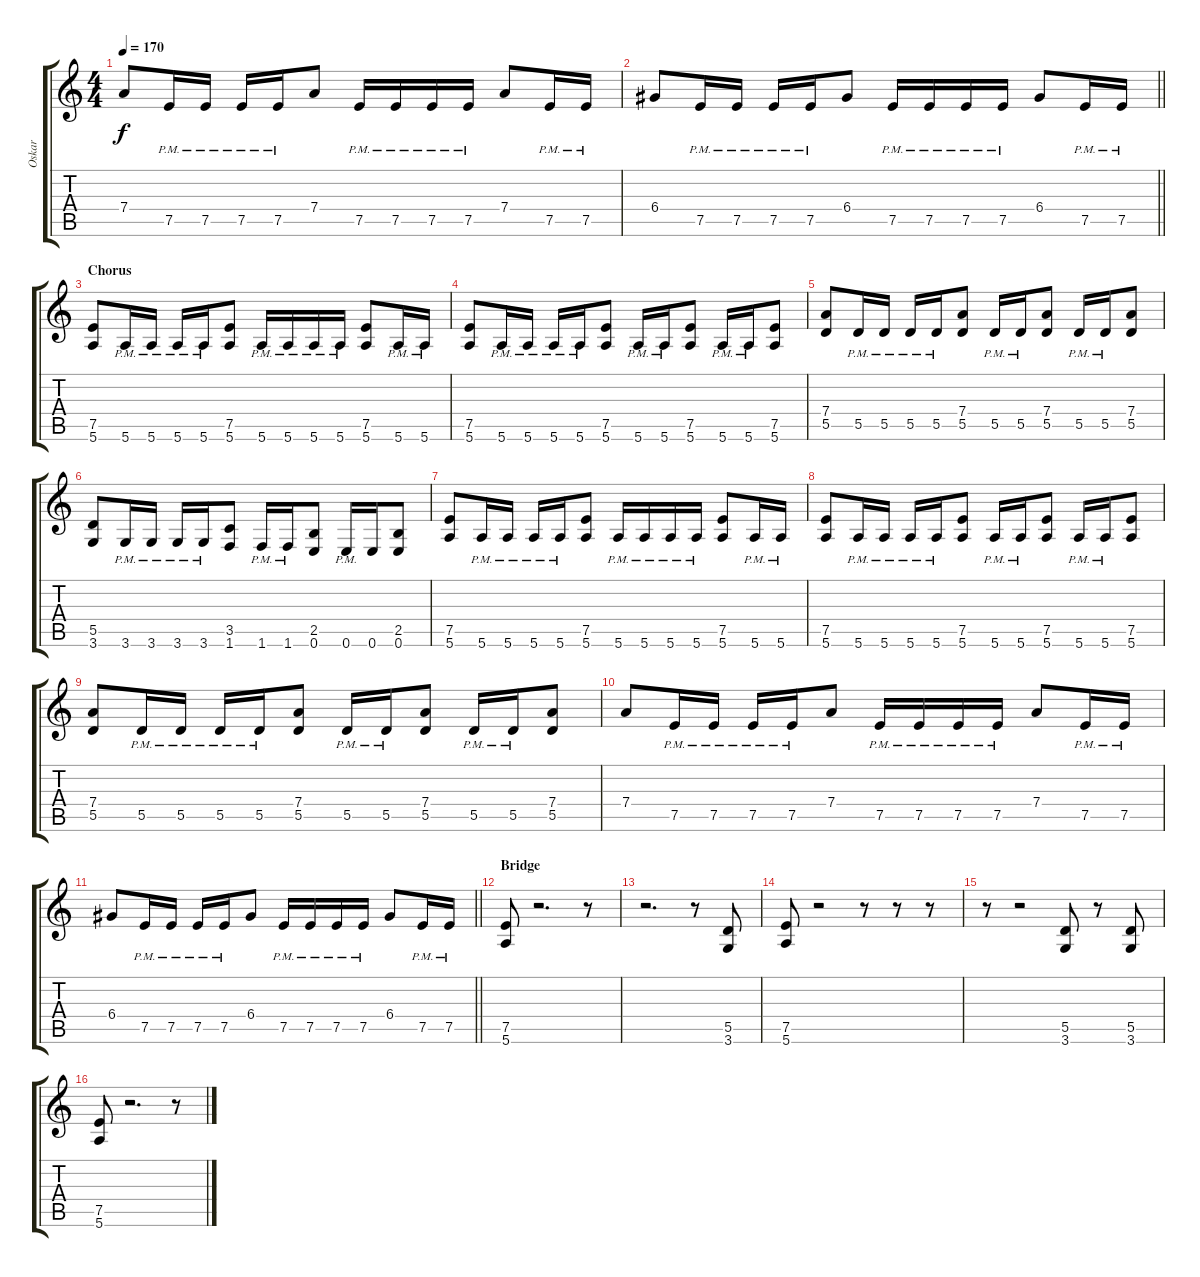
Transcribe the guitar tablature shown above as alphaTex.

\track ("Oskar" "Oskar") {instrument distortionguitar}
\staff {score tabs}
\tuning (E4 B3 G3 D3 A2 E2) {hide}
\ts (4 4)
\tempo 170
\clef g2
\ks c
7.4.8{dy f} 7.5{pm}.16 7.5{pm}.16 7.5{pm}.16 7.5{pm}.16 7.4.8 7.5{pm}.16 7.5{pm}.16 7.5{pm}.16 7.5{pm}.16 7.4.8 7.5{pm}.16 7.5{pm}.16 |
\barLineRight lightlight
6.4.8 7.5{pm}.16 7.5{pm}.16 7.5{pm}.16 7.5{pm}.16 6.4.8 7.5{pm}.16 7.5{pm}.16 7.5{pm}.16 7.5{pm}.16 6.4.8 7.5{pm}.16 7.5{pm}.16 |
\section ("" "Chorus")
(7.5 5.6).8 5.6{pm}.16 5.6{pm}.16 5.6{pm}.16 5.6{pm}.16 (7.5 5.6).8 5.6{pm}.16 5.6{pm}.16 5.6{pm}.16 5.6{pm}.16 (7.5 5.6).8 5.6{pm}.16 5.6{pm}.16 |
(7.5 5.6).8 5.6{pm}.16 5.6{pm}.16 5.6{pm}.16 5.6{pm}.16 (7.5 5.6).8 5.6{pm}.16 5.6{pm}.16 (7.5 5.6).8 5.6{pm}.16 5.6{pm}.16 (7.5 5.6).8 |
(7.4 5.5).8 5.5{pm}.16 5.5{pm}.16 5.5{pm}.16 5.5{pm}.16 (7.4 5.5).8 5.5{pm}.16 5.5{pm}.16 (7.4 5.5).8 5.5{pm}.16 5.5{pm}.16 (7.4 5.5).8 |
(5.5 3.6).8 3.6{pm}.16 3.6{pm}.16 3.6{pm}.16 3.6{pm}.16 (3.5 1.6).8 1.6{pm}.16 1.6{pm}.16 (2.5 0.6).8 0.6{pm}.16 0.6.16 (2.5 0.6).8 |
(7.5 5.6).8 5.6{pm}.16 5.6{pm}.16 5.6{pm}.16 5.6{pm}.16 (7.5 5.6).8 5.6{pm}.16 5.6{pm}.16 5.6{pm}.16 5.6{pm}.16 (7.5 5.6).8 5.6{pm}.16 5.6{pm}.16 |
(7.5 5.6).8 5.6{pm}.16 5.6{pm}.16 5.6{pm}.16 5.6{pm}.16 (7.5 5.6).8 5.6{pm}.16 5.6{pm}.16 (7.5 5.6).8 5.6{pm}.16 5.6{pm}.16 (7.5 5.6).8 |
(7.4 5.5).8 5.5{pm}.16 5.5{pm}.16 5.5{pm}.16 5.5{pm}.16 (7.4 5.5).8 5.5{pm}.16 5.5{pm}.16 (7.4 5.5).8 5.5{pm}.16 5.5{pm}.16 (7.4 5.5).8 |
7.4.8 7.5{pm}.16 7.5{pm}.16 7.5{pm}.16 7.5{pm}.16 7.4.8 7.5{pm}.16 7.5{pm}.16 7.5{pm}.16 7.5{pm}.16 7.4.8 7.5{pm}.16 7.5{pm}.16 |
\barLineRight lightlight
6.4.8 7.5{pm}.16 7.5{pm}.16 7.5{pm}.16 7.5{pm}.16 6.4.8 7.5{pm}.16 7.5{pm}.16 7.5{pm}.16 7.5{pm}.16 6.4.8 7.5{pm}.16 7.5{pm}.16 |
\section ("" "Bridge")
(7.5 5.6).8 r.2{d} r.8 |
r.2{d} r.8 (5.5 3.6).8 |
(7.5 5.6).8 r.2 r.8 r.8 r.8 |
r.8 r.2 (5.5 3.6).8 r.8 (5.5 3.6).8 |
(7.5 5.6).8 r.2{d} r.8
